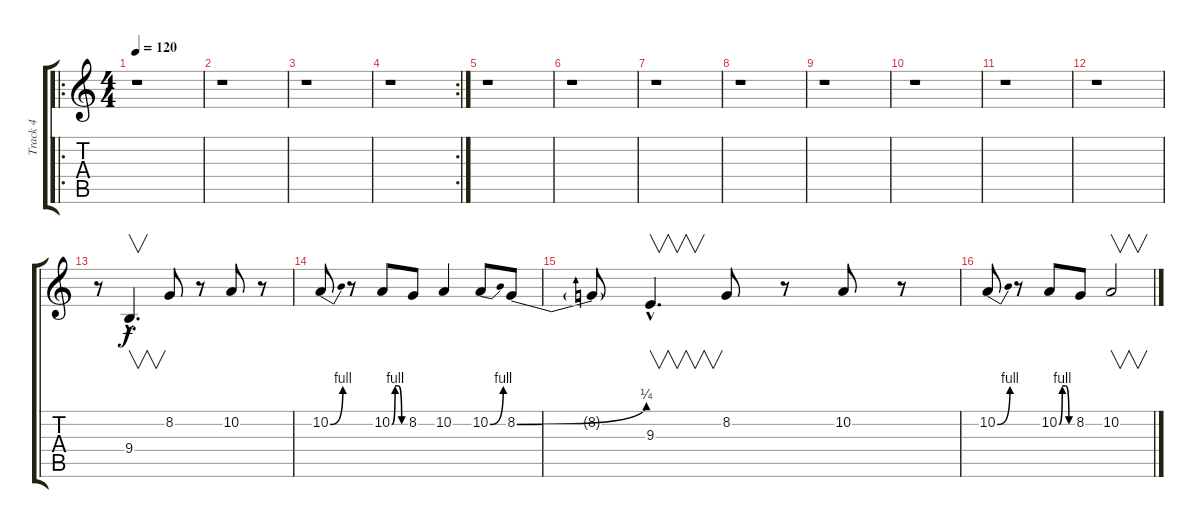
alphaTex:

\track ("Track 4" "Track 4") {instrument lead2sawtooth}
\staff {score tabs}
\tuning (E4 B3 G3 D3 A2 E2) {hide}
\ro
\ts (4 4)
\tempo 120
\clef g2
\ks c
r.1{dy f} |
r.1 |
r.1 |
\rc 2
r.1 |
r.1 |
r.1 |
r.1 |
r.1 |
r.1 |
r.1 |
r.1 |
r.1 |
r.8 9.4{hac}.4{v d} 8.2.8 r.8 10.2.8 r.8 |
10.2{be (bend 0 0 60 4)}.8 r.8 10.2{be (custom 0 0 15 4 30 4 45 0 60 0)}.8 8.2.8 10.2.4 10.2{be (bend 0 0 60 4)}.8 8.2{be (bend 0 0 60 1)}.8 |
8.2{t}.8 9.3{hac}.4{v d} 8.2.8 r.8 10.2.8 r.8 |
10.2{be (bend 0 0 60 4)}.8 r.8 10.2{be (custom 0 0 15 4 30 4 45 0 60 0)}.8 8.2.8 10.2.2{v}
